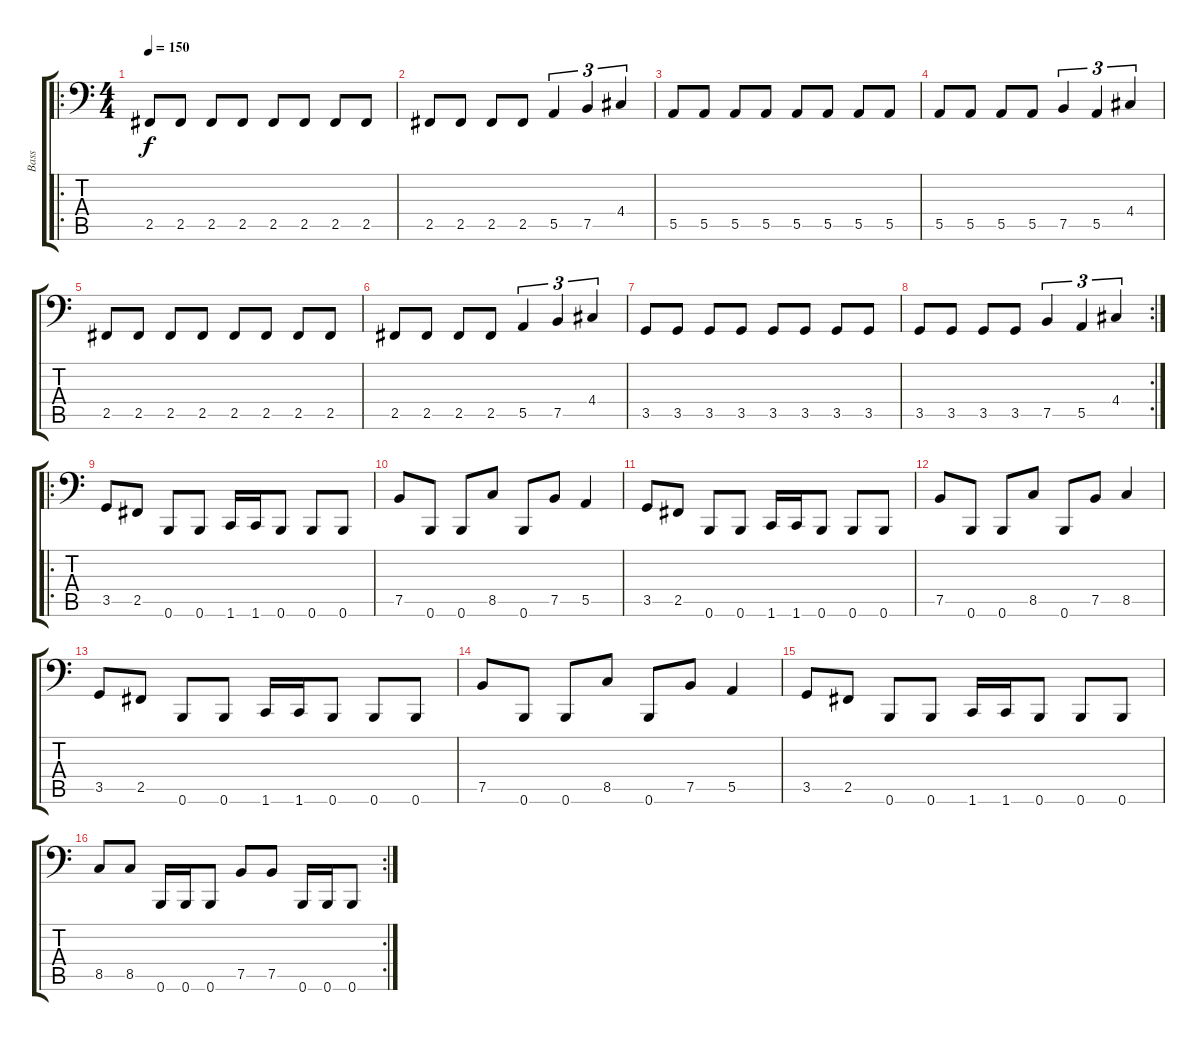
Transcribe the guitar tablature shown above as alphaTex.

\track ("Bass" "Bass") {instrument electricbassfinger}
\staff {score tabs}
\tuning (C3 G2 D2 A1 E1 B0) {hide}
\ro
\ts (4 4)
\tempo 150
\clef f4
\ks c
2.5.8{dy f} 2.5.8 2.5.8 2.5.8 2.5.8 2.5.8 2.5.8 2.5.8 |
2.5.8 2.5.8 2.5.8 2.5.8 5.5.4{tu (3 2)} 7.5.4{tu (3 2)} 4.4.4{tu (3 2)} |
5.5.8 5.5.8 5.5.8 5.5.8 5.5.8 5.5.8 5.5.8 5.5.8 |
5.5.8 5.5.8 5.5.8 5.5.8 7.5.4{tu (3 2)} 5.5.4{tu (3 2)} 4.4.4{tu (3 2)} |
2.5.8 2.5.8 2.5.8 2.5.8 2.5.8 2.5.8 2.5.8 2.5.8 |
2.5.8 2.5.8 2.5.8 2.5.8 5.5.4{tu (3 2)} 7.5.4{tu (3 2)} 4.4.4{tu (3 2)} |
3.5.8 3.5.8 3.5.8 3.5.8 3.5.8 3.5.8 3.5.8 3.5.8 |
\rc 2
3.5.8 3.5.8 3.5.8 3.5.8 7.5.4{tu (3 2)} 5.5.4{tu (3 2)} 4.4.4{tu (3 2)} |
\ro
3.5.8 2.5.8 0.6.8 0.6.8 1.6.16 1.6.16 0.6.8 0.6.8 0.6.8 |
7.5.8 0.6.8 0.6.8 8.5.8 0.6.8 7.5.8 5.5.4 |
3.5.8 2.5.8 0.6.8 0.6.8 1.6.16 1.6.16 0.6.8 0.6.8 0.6.8 |
7.5.8 0.6.8 0.6.8 8.5.8 0.6.8 7.5.8 8.5.4 |
3.5.8 2.5.8 0.6.8 0.6.8 1.6.16 1.6.16 0.6.8 0.6.8 0.6.8 |
7.5.8 0.6.8 0.6.8 8.5.8 0.6.8 7.5.8 5.5.4 |
3.5.8 2.5.8 0.6.8 0.6.8 1.6.16 1.6.16 0.6.8 0.6.8 0.6.8 |
\rc 2
8.5.8 8.5.8 0.6.16 0.6.16 0.6.8 7.5.8 7.5.8 0.6.16 0.6.16 0.6.8
